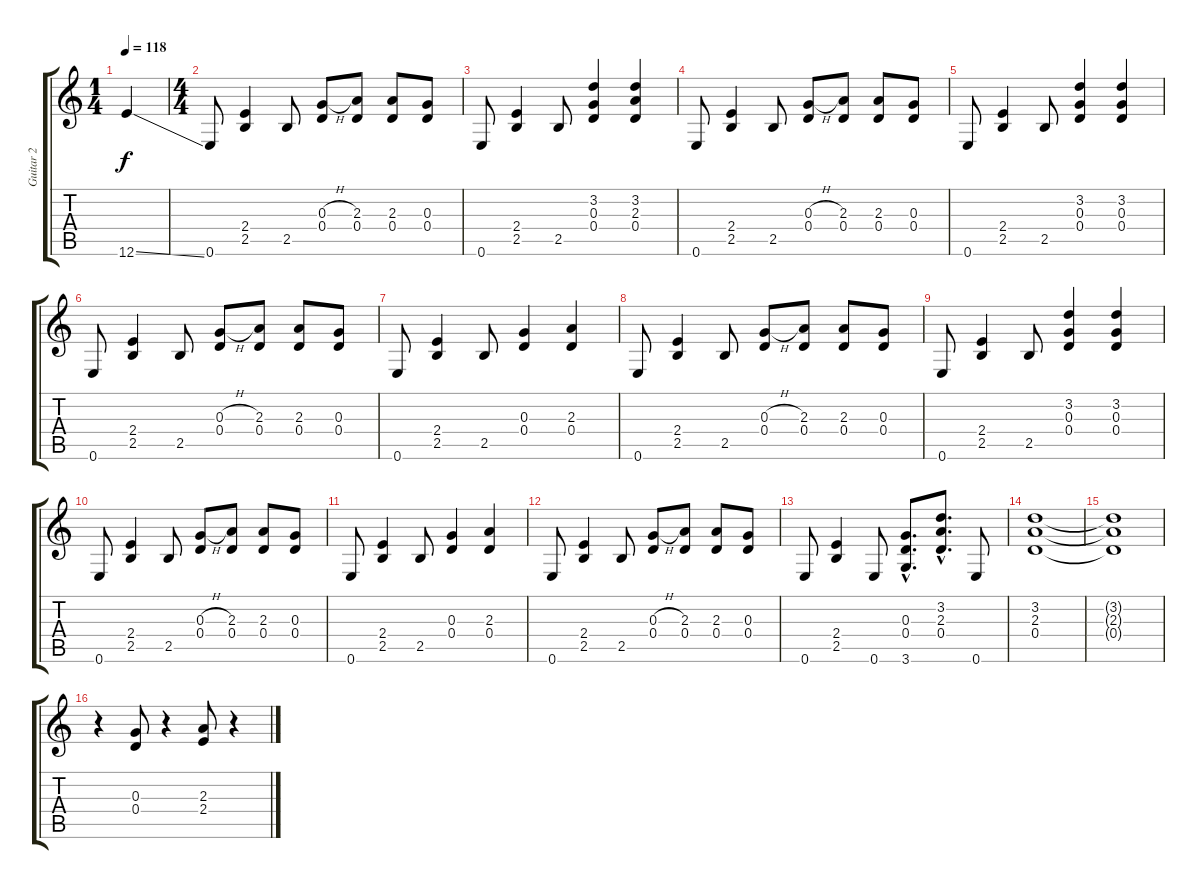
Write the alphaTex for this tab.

\track ("Guitar 2" "Guitar 2") {instrument overdrivenguitar}
\staff {score tabs}
\tuning (E4 B3 G3 D3 A2 E2) {hide}
\ts (1 4)
\tempo 118
\clef g2
\ks c
12.6{ss}.4{dy f instrument overdrivenguitar} |
\ts (4 4)
0.6.8 (2.4 2.5).4 2.5.8 (0.3{h} 0.4).8 (2.3 0.4).8 (2.3 0.4).8 (0.3 0.4).8 |
0.6.8 (2.4 2.5).4 2.5.8 (3.2 0.3 0.4).4 (3.2 2.3 0.4).4 |
0.6.8 (2.4 2.5).4 2.5.8 (0.3{h} 0.4).8 (2.3 0.4).8 (2.3 0.4).8 (0.3 0.4).8 |
0.6.8 (2.4 2.5).4 2.5.8 (3.2 0.3 0.4).4 (3.2 0.3 0.4).4 |
0.6.8 (2.4 2.5).4 2.5.8 (0.3{h} 0.4).8 (2.3 0.4).8 (2.3 0.4).8 (0.3 0.4).8 |
0.6.8 (2.4 2.5).4 2.5.8 (0.3 0.4).4 (2.3 0.4).4 |
0.6.8 (2.4 2.5).4 2.5.8 (0.3{h} 0.4).8 (2.3 0.4).8 (2.3 0.4).8 (0.3 0.4).8 |
0.6.8 (2.4 2.5).4 2.5.8 (3.2 0.3 0.4).4 (3.2 0.3 0.4).4 |
0.6.8 (2.4 2.5).4 2.5.8 (0.3{h} 0.4).8 (2.3 0.4).8 (2.3 0.4).8 (0.3 0.4).8 |
0.6.8 (2.4 2.5).4 2.5.8 (0.3 0.4).4 (2.3 0.4).4 |
0.6.8 (2.4 2.5).4 2.5.8 (0.3{h} 0.4).8 (2.3 0.4).8 (2.3 0.4).8 (0.3 0.4).8 |
0.6.8 (2.4 2.5).4 0.6.8 (0.3{hac} 0.4{hac} 3.6{hac}).8{d} (3.2{hac} 2.3{hac} 0.4{hac}).8{d} 0.6.8 |
(3.2 2.3 0.4).1 |
(3.2{t} 2.3{t} 0.4{t}).1 |
r.4 (0.3 0.4).8 r.4 (2.3 2.4).8 r.4
